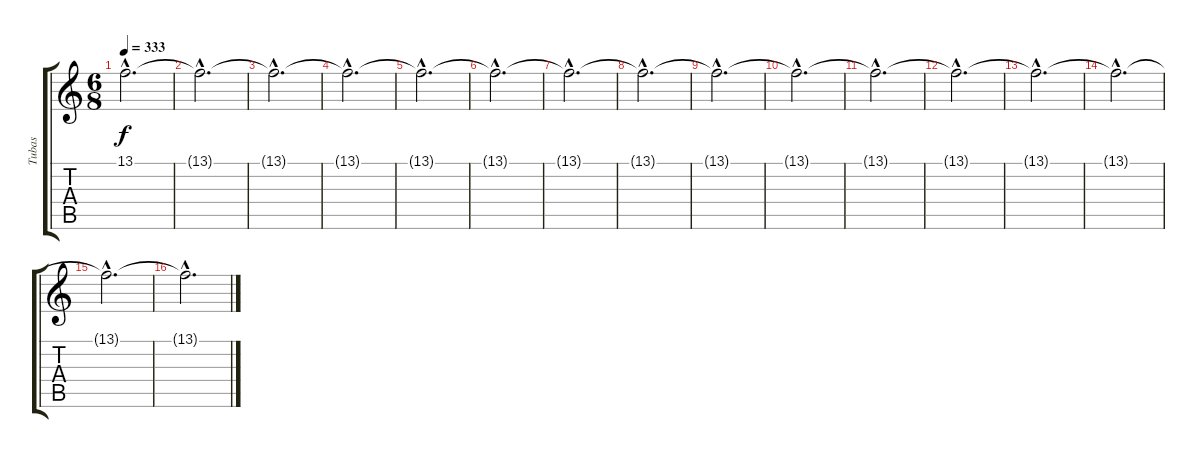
\track ("Tubas" "Tubas") {instrument tuba}
\staff {score tabs}
\tuning (E4 B3 G3 D3 A2 E2) {hide}
\ts (6 8)
\tempo 333
\clef g2
\ks c
13.1{hac t}.2{d dy f} |
13.1{hac t}.2{d} |
13.1{hac t}.2{d} |
13.1{hac t}.2{d} |
13.1{hac t}.2{d} |
13.1{hac t}.2{d} |
13.1{hac t}.2{d} |
13.1{hac t}.2{d} |
13.1{hac t}.2{d} |
13.1{hac t}.2{d} |
13.1{hac t}.2{d} |
13.1{hac t}.2{d} |
13.1{hac t}.2{d} |
13.1{hac t}.2{d} |
13.1{hac t}.2{d} |
13.1{hac t}.2{d}
